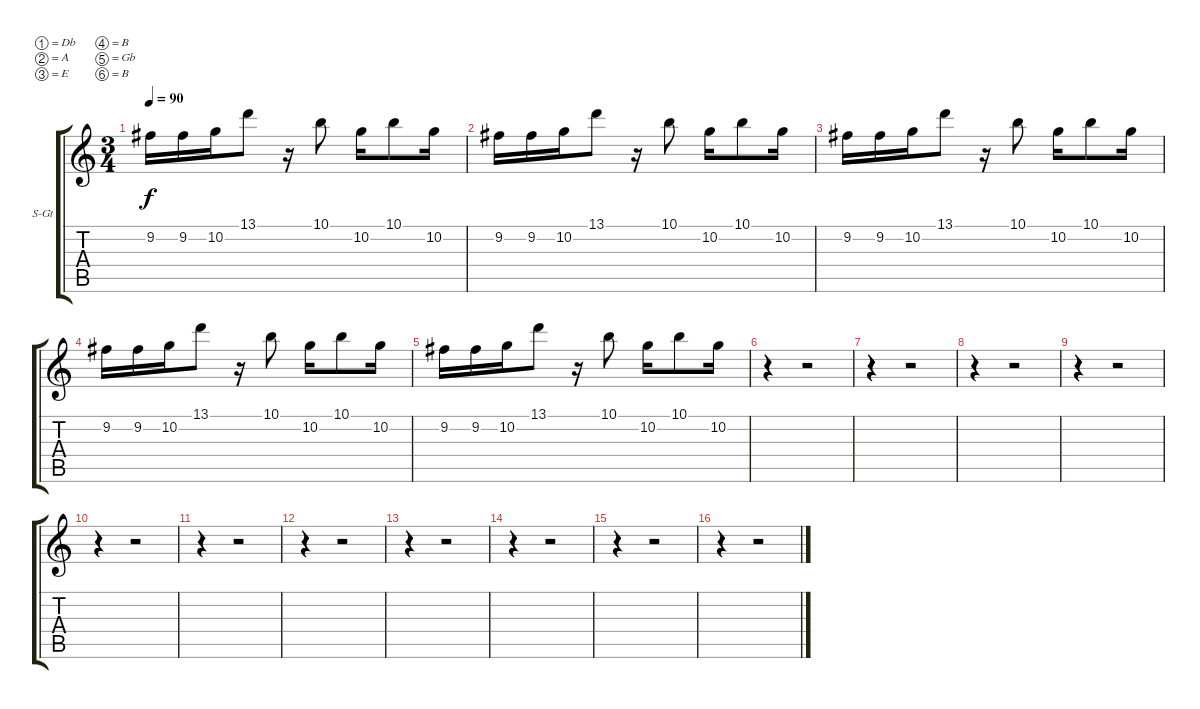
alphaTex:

\bracketExtendMode groupsimilarinstruments
\firstSystemTrackNameOrientation horizontal
\otherSystemsTrackNameOrientation horizontal
\track ("Ðó" "S-Gt") {instrument acousticguitarsteel}
\staff {score tabs}
\tuning (Db4 A3 E3 B2 Gb2 B1)
\ts (3 4)
\tempo 90
\clef g2
\ks c
9.2.16{dy f} 9.2.16 10.2.16 13.1.8 r.16 10.1.8 10.2.16 10.1.8 10.2.16 |
9.2.16 9.2.16 10.2.16 13.1.8 r.16 10.1.8 10.2.16 10.1.8 10.2.16 |
9.2.16 9.2.16 10.2.16 13.1.8 r.16 10.1.8 10.2.16 10.1.8 10.2.16 |
9.2.16 9.2.16 10.2.16 13.1.8 r.16 10.1.8 10.2.16 10.1.8 10.2.16 |
9.2.16 9.2.16 10.2.16 13.1.8 r.16 10.1.8 10.2.16 10.1.8 10.2.16 |
r.4 r.2 |
r.4 r.2 |
r.4 r.2 |
r.4 r.2 |
r.4 r.2 |
r.4 r.2 |
r.4 r.2 |
r.4 r.2 |
r.4 r.2 |
r.4 r.2 |
r.4 r.2
